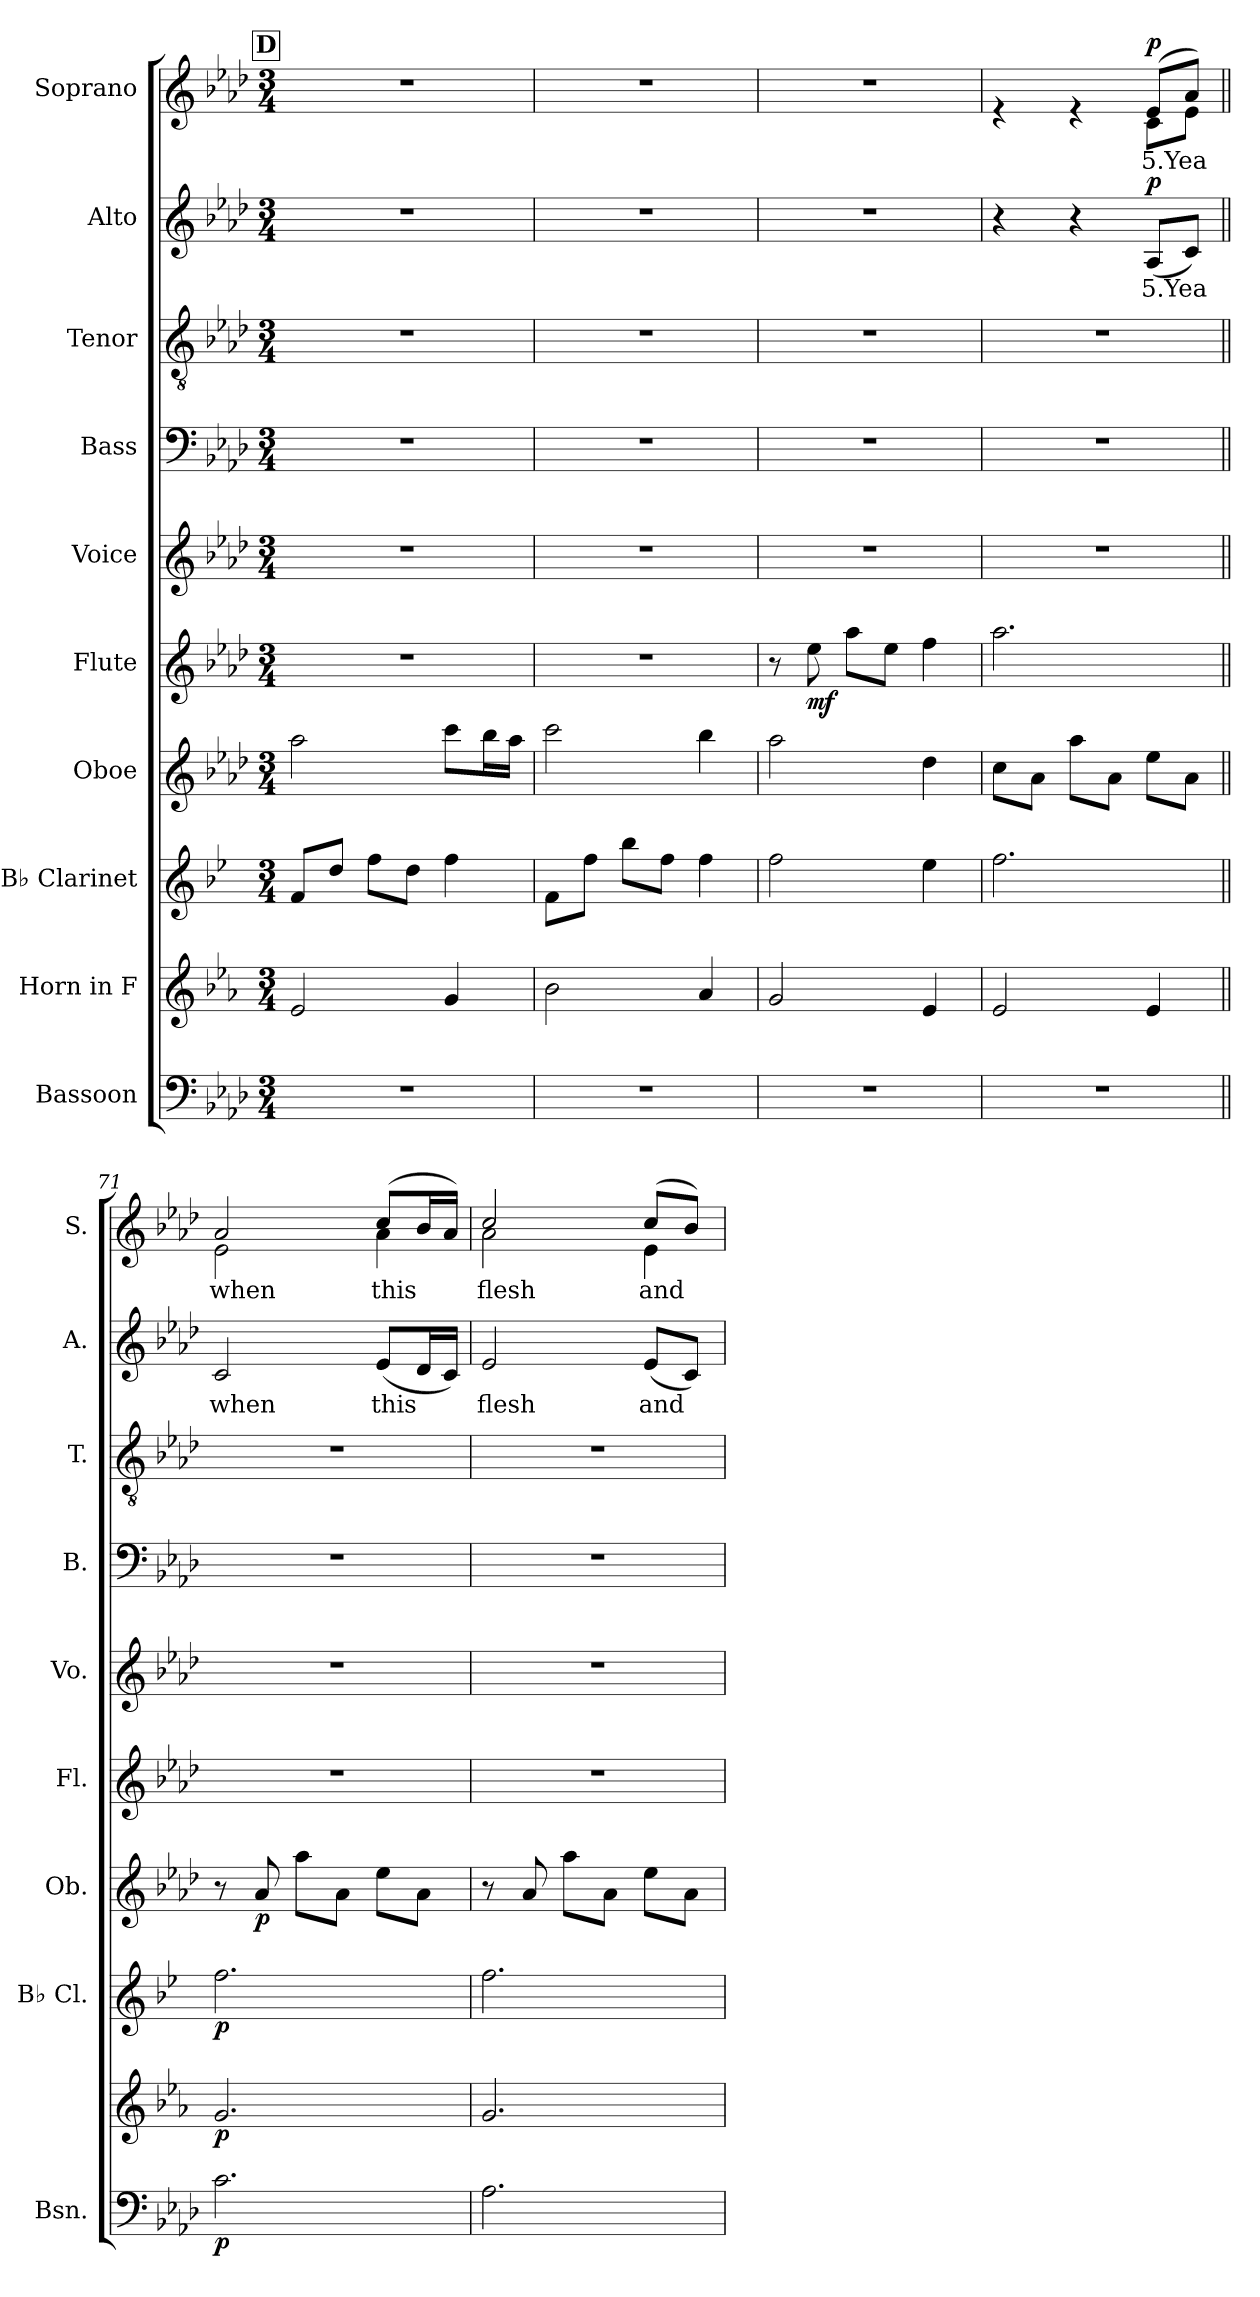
**kern	**dynam	**kern	**dynam	**kern	**dynam	**kern	**dynam	**kern	**dynam	**kern	**kern	**kern	**kern	**text	**dynam	**kern	**text	**dynam
*part10	*part10	*part9	*part9	*part8	*part8	*part7	*part7	*part6	*part6	*part5	*part4	*part3	*part2	*part2	*part2	*part1	*part1	*part1
*staff10	*staff10	*staff9	*staff9	*staff8	*staff8	*staff7	*staff7	*staff6	*staff6	*staff5	*staff4	*staff3	*staff2	*staff2	*staff2	*staff1	*staff1	*staff1
*I"Bassoon	*	*I"Horn in F	*	*I"B♭ Clarinet	*	*I"Oboe	*	*I"Flute	*	*I"Voice	*I"Bass	*I"Tenor	*I"Alto	*	*	*I"Soprano	*	*
*I'Bsn.	*	*	*	*I'B♭ Cl.	*	*I'Ob.	*	*I'Fl.	*	*I'Vo.	*I'B.	*I'T.	*I'A.	*	*	*I'S.	*	*
*clefF4	*	*clefG2	*	*clefG2	*	*clefG2	*	*clefG2	*	*clefG2	*clefF4	*clefGv2	*clefG2	*	*	*clefG2	*	*
*	*	*ITrd4c7	*	*ITrd1c2	*	*	*	*	*	*	*	*	*	*	*	*	*	*
*k[b-e-a-d-]	*	*k[b-e-a-d-]	*	*k[b-e-a-d-]	*	*k[b-e-a-d-]	*	*k[b-e-a-d-]	*	*k[b-e-a-d-]	*k[b-e-a-d-]	*k[b-e-a-d-]	*k[b-e-a-d-]	*	*	*k[b-e-a-d-]	*	*
*M3/4	*	*M3/4	*	*M3/4	*	*M3/4	*	*M3/4	*	*M3/4	*M3/4	*M3/4	*M3/4	*	*	*M3/4	*	*
!!LO:REH:place=s1:a:B:fs=14:t=D
=67	=67	=67	=67	=67	=67	=67	=67	=67	=67	=67	=67	=67	=67	=67	=67	=67	=67	=67
2.r	.	2A-/	.	8e-/L	.	2aa-\	.	2.r	.	2.r	2.r	2.r	2.r	.	.	2.r	.	.
.	.	.	.	8cc/J	.	.	.	.	.	.	.	.	.	.	.	.	.	.
.	.	.	.	8ee-\L	.	.	.	.	.	.	.	.	.	.	.	.	.	.
.	.	.	.	8cc\J	.	.	.	.	.	.	.	.	.	.	.	.	.	.
.	.	4c/	.	4ee-\	.	8ccc\L	.	.	.	.	.	.	.	.	.	.	.	.
.	.	.	.	.	.	16bb-\L	.	.	.	.	.	.	.	.	.	.	.	.
.	.	.	.	.	.	16aa-\JJ	.	.	.	.	.	.	.	.	.	.	.	.
=68	=68	=68	=68	=68	=68	=68	=68	=68	=68	=68	=68	=68	=68	=68	=68	=68	=68	=68
2.r	.	2e-\	.	8e-\L	.	2ccc\	.	2.r	.	2.r	2.r	2.r	2.r	.	.	2.r	.	.
.	.	.	.	8ee-\J	.	.	.	.	.	.	.	.	.	.	.	.	.	.
.	.	.	.	8aa-\L	.	.	.	.	.	.	.	.	.	.	.	.	.	.
.	.	.	.	8ee-\J	.	.	.	.	.	.	.	.	.	.	.	.	.	.
.	.	4d-/	.	4ee-\	.	4bb-\	.	.	.	.	.	.	.	.	.	.	.	.
!!LO:PB:g=z
=69	=69	=69	=69	=69	=69	=69	=69	=69	=69	=69	=69	=69	=69	=69	=69	=69	=69	=69
2.r	.	2c/	.	2ee-\	.	2aa-\	.	8r	.	2.r	2.r	2.r	2.r	.	.	2.r	.	.
!	!	!	!	!	!	!	!	!	!LO:DY:b	!	!	!	!	!	!	!	!	!
.	.	.	.	.	.	.	.	8ee-\	mf	.	.	.	.	.	.	.	.	.
.	.	.	.	.	.	.	.	8aa-\L	.	.	.	.	.	.	.	.	.	.
.	.	.	.	.	.	.	.	8ee-\J	.	.	.	.	.	.	.	.	.	.
.	.	4A-/	.	4dd-\	.	4dd-\	.	4ff\	.	.	.	.	.	.	.	.	.	.
=70	=70	=70	=70	=70	=70	=70	=70	=70	=70	=70	=70	=70	=70	=70	=70	=70	=70	=70
*	*	*	*	*	*	*	*	*	*	*	*	*	*	*	*	*^	*	*
2.r	.	2A-/	.	2.ee-\	.	8cc\L	.	2.aa-\	.	2.r	2.r	2.r	4r	.	.	4re	2ryy	.	.
.	.	.	.	.	.	8a-\J	.	.	.	.	.	.	.	.	.	.	.	.	.
.	.	.	.	.	.	8aa-\L	.	.	.	.	.	.	4r	.	.	4re	.	.	.
.	.	.	.	.	.	8a-\J	.	.	.	.	.	.	.	.	.	.	.	.	.
!	!	!	!	!	!	!	!	!	!	!	!	!	!	!	!LO:DY:a	!	!	!	!LO:DY:a
.	.	4A-/	.	.	.	8ee-\L	.	.	.	.	.	.	(8A-/L	5.Yea	p	(8e-/L	8c\L	5.Yea	p
.	.	.	.	.	.	8a-\J	.	.	.	.	.	.	8c/J)	.	.	8a-/J)	8e-\J	.	.
=71||	=71||	=71||	=71||	=71||	=71||	=71||	=71||	=71||	=71||	=71||	=71||	=71||	=71||	=71||	=71||	=71||	=71||	=71||	=71||
!	!LO:DY:b	!	!LO:DY:b	!	!LO:DY:b	!	!	!	!	!	!	!	!	!	!	!	!	!	!
2.c\	p	2.c/	p	2.ee-\	p	8r	.	2.r	.	2.r	2.r	2.r	2c/	when	.	2a-/	2e-\	when	.
!	!	!	!	!	!	!	!LO:DY:b	!	!	!	!	!	!	!	!	!	!	!	!
.	.	.	.	.	.	8a-/	p	.	.	.	.	.	.	.	.	.	.	.	.
.	.	.	.	.	.	8aa-\L	.	.	.	.	.	.	.	.	.	.	.	.	.
.	.	.	.	.	.	8a-\J	.	.	.	.	.	.	.	.	.	.	.	.	.
.	.	.	.	.	.	8ee-\L	.	.	.	.	.	.	(8e-/L	this	.	(8cc/L	4a-\	this	.
.	.	.	.	.	.	8a-\J	.	.	.	.	.	.	16d-/L	.	.	16b-/L	.	.	.
.	.	.	.	.	.	.	.	.	.	.	.	.	16c/JJ)	.	.	16a-/JJ)	.	.	.
=72	=72	=72	=72	=72	=72	=72	=72	=72	=72	=72	=72	=72	=72	=72	=72	=72	=72	=72	=72
2.A-\	.	2.c/	.	2.ee-\	.	8r	.	2.r	.	2.r	2.r	2.r	2e-/	flesh	.	2cc/	2a-\	flesh	.
.	.	.	.	.	.	8a-/	.	.	.	.	.	.	.	.	.	.	.	.	.
.	.	.	.	.	.	8aa-\L	.	.	.	.	.	.	.	.	.	.	.	.	.
.	.	.	.	.	.	8a-\J	.	.	.	.	.	.	.	.	.	.	.	.	.
.	.	.	.	.	.	8ee-\L	.	.	.	.	.	.	(8e-/L	and	.	(8cc/L	4e-\	and	.
.	.	.	.	.	.	8a-\J	.	.	.	.	.	.	8c/J)	.	.	8b-/J)	.	.	.
*	*	*	*	*	*	*	*	*	*	*	*	*	*	*	*	*v	*v	*	*
=	=	=	=	=	=	=	=	=	=	=	=	=	=	=	=	=	=	=
*-	*-	*-	*-	*-	*-	*-	*-	*-	*-	*-	*-	*-	*-	*-	*-	*-	*-	*-
